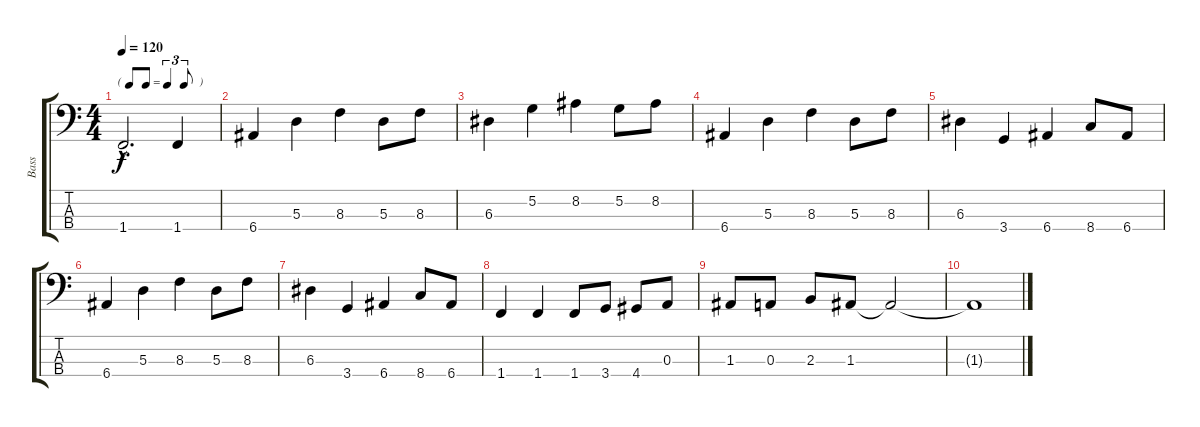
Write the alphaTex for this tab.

\track ("Bass" "Bass") {instrument electricbassfinger}
\staff {score tabs}
\tuning (G2 D2 A1 E1) {hide}
\ts (4 4)
\tf triplet8th
\tempo 120
\clef f4
\ks c
1.4{hac t}.2{d dy f} 1.4.4 |
6.4.4 5.3.4 8.3.4 5.3.8 8.3.8 |
6.3.4 5.2.4 8.2.4 5.2.8 8.2.8 |
6.4.4 5.3.4 8.3.4 5.3.8 8.3.8 |
6.3.4 3.4.4 6.4.4 8.4.8 6.4.8 |
6.4.4 5.3.4 8.3.4 5.3.8 8.3.8 |
6.3.4 3.4.4 6.4.4 8.4.8 6.4.8 |
1.4.4 1.4.4 1.4.8 3.4.8 4.4.8 0.3.8 |
1.3.8 0.3.8 2.3.8 1.3.8 1.3{t}.2 |
1.3{t}.1{volume 0}
